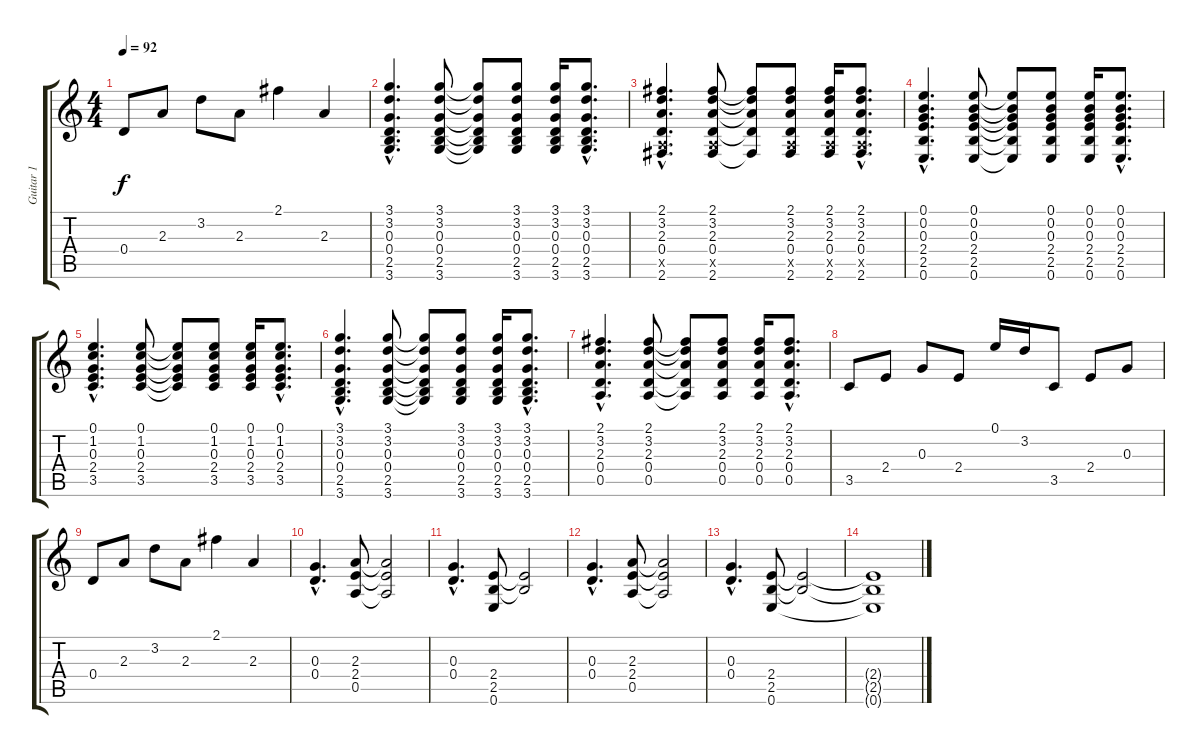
\track ("Guitar 1" "Guitar 1") {instrument electricguitarclean}
\staff {score tabs}
\tuning (E4 B3 G3 D3 A2 E2) {hide}
\ts (4 4)
\tempo 92
\clef g2
\ks c
0.4.8{dy f} 2.3.8 3.2.8 2.3.8 2.1.4 2.3.4 |
(3.1{hac} 3.2{hac} 0.3{hac} 0.4{hac} 2.5{hac} 3.6{hac}).4{d} (3.1 3.2 0.3 0.4 2.5 3.6).8 (3.1{t} 3.2{t} 0.3{t} 0.4{t} 2.5{t} 3.6{t}).8 (3.1 3.2 0.3 0.4 2.5 3.6).8 (3.1 3.2 0.3 0.4 2.5 3.6).16 (3.1{hac} 3.2{hac} 0.3{hac} 0.4{hac} 2.5{hac} 3.6{hac}).8{d} |
(2.1{hac} 3.2{hac} 2.3{hac} 0.4{hac} 0.5{hac x} 2.6{hac}).4{d} (2.1 3.2 2.3 0.4 0.5{x} 2.6).8 (2.1{t} 3.2{t} 2.3{t} 0.4{t} 2.6{t}).8 (2.1 3.2 2.3 0.4 0.5{x} 2.6).8 (2.1 3.2 2.3 0.4 0.5{x} 2.6).16 (2.1{hac} 3.2{hac} 2.3{hac} 0.4{hac} 0.5{hac x} 2.6{hac}).8{d} |
(0.1{hac} 0.2{hac} 0.3{hac} 2.4{hac} 2.5{hac} 0.6{hac}).4{d} (0.1 0.2 0.3 2.4 2.5 0.6).8 (0.1{t} 0.2{t} 0.3{t} 2.4{t} 2.5{t} 0.6{t}).8 (0.1 0.2 0.3 2.4 2.5 0.6).8 (0.1 0.2 0.3 2.4 2.5 0.6).16 (0.1{hac} 0.2{hac} 0.3{hac} 2.4{hac} 2.5{hac} 0.6{hac}).8{d} |
(0.1{hac} 1.2{hac} 0.3{hac} 2.4{hac} 3.5{hac}).4{d} (0.1 1.2 0.3 2.4 3.5).8 (0.1{t} 1.2{t} 0.3{t} 2.4{t} 3.5{t}).8 (0.1 1.2 0.3 2.4 3.5).8 (0.1 1.2 0.3 2.4 3.5).16 (0.1{hac} 1.2{hac} 0.3{hac} 2.4{hac} 3.5{hac}).8{d} |
(3.1{hac} 3.2{hac} 0.3{hac} 0.4{hac} 2.5{hac} 3.6{hac}).4{d} (3.1 3.2 0.3 0.4 2.5 3.6).8 (3.1{t} 3.2{t} 0.3{t} 0.4{t} 2.5{t} 3.6{t}).8 (3.1 3.2 0.3 0.4 2.5 3.6).8 (3.1 3.2 0.3 0.4 2.5 3.6).16 (3.1{hac} 3.2{hac} 0.3{hac} 0.4{hac} 2.5{hac} 3.6{hac}).8{d} |
(2.1{hac} 3.2{hac} 2.3{hac} 0.4{hac} 0.5{hac}).4{d} (2.1 3.2 2.3 0.4 0.5).8 (2.1{t} 3.2{t} 2.3{t} 0.4{t} 0.5{t}).8 (2.1 3.2 2.3 0.4 0.5).8 (2.1 3.2 2.3 0.4 0.5).16 (2.1{hac} 3.2{hac} 2.3{hac} 0.4{hac} 0.5{hac}).8{d} |
3.5.8 2.4.8 0.3.8 2.4.8 0.1.16 3.2.16 3.5.8 2.4.8 0.3.8 |
0.4.8 2.3.8 3.2.8 2.3.8 2.1.4 2.3.4 |
(0.3{hac} 0.4{hac}).4{d} (2.3 2.4 0.5).8 (2.3{t} 2.4{t} 0.5{t}).2 |
(0.3{hac} 0.4{hac}).4{d} (2.4 2.5 0.6).8 (2.4{t} 2.5{t}).2 |
(0.3{hac} 0.4{hac}).4{d} (2.3 2.4 0.5).8 (2.3{t} 2.4{t} 0.5{t}).2 |
(0.3{hac} 0.4{hac}).4{d} (2.4 2.5 0.6).8 (2.4{t} 2.5{t}).2 |
(2.4{t} 2.5{t} 0.6{t}).1
